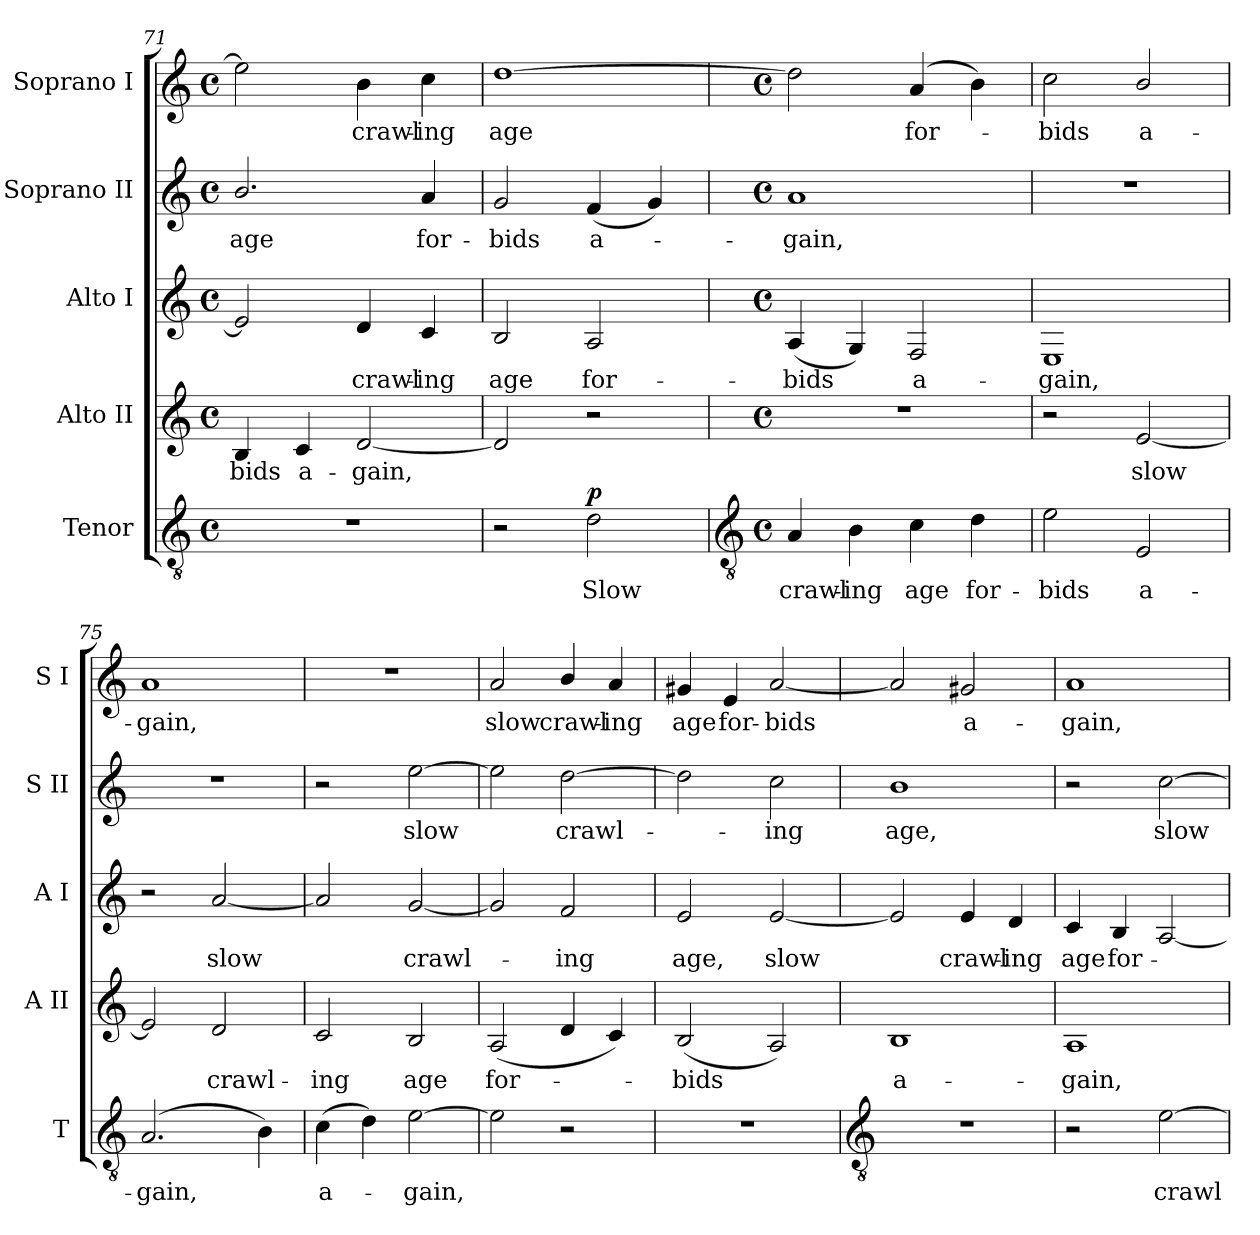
**kern	**text	**dynam	**kern	**text	**kern	**text	**kern	**text	**kern	**text
*part5	*part5	*part5	*part4	*part4	*part3	*part3	*part2	*part2	*part1	*part1
*staff5	*staff5	*staff5	*staff4	*staff4	*staff3	*staff3	*staff2	*staff2	*staff1	*staff1
*I"Tenor	*	*	*I"Alto II	*	*I"Alto I	*	*I"Soprano II	*	*I"Soprano I	*
*I'T	*	*	*I'A II	*	*I'A I	*	*I'S II	*	*I'S I	*
*clefGv2	*	*	*clefG2	*	*clefG2	*	*clefG2	*	*clefG2	*
*k[]	*	*	*k[]	*	*k[]	*	*k[]	*	*k[]	*
*C:	*	*	*C:	*	*C:	*	*C:	*	*C:	*
*M4/4	*	*	*M4/4	*	*M4/4	*	*M4/4	*	*M4/4	*
*met(c)	*	*	*met(c)	*	*met(c)	*	*met(c)	*	*met(c)	*
=71	=71	=71	=71	=71	=71	=71	=71	=71	=71	=71
!	!	!	!	!LO:LY:b	!	!	!	!LO:LY:b	!	!
1r	.	.	4B	bids	2e]	.	2.b/	age	2ee]	.
!	!	!	!	!LO:LY:b	!	!	!	!	!	!
.	.	.	4c	a-	.	.	.	.	.	.
!	!	!	!	!LO:LY:b	!	!LO:LY:b	!	!	!	!LO:LY:b
.	.	.	[2d	-gain,	4d	crawl-	.	.	4b	crawl-
!	!	!	!	!	!	!LO:LY:b	!	!LO:LY:b	!	!LO:LY:b
.	.	.	.	.	4c	-ing	4a	for-	4cc	-ing
=72	=72	=72	=72	=72	=72	=72	=72	=72	=72	=72
!	!	!	!	!	!	!LO:LY:b	!	!LO:LY:b	!	!LO:LY:b
2r	.	.	2d]	.	2B	age	2g	-bids	[1dd	age
!	!LO:LY:b	!LO:DY:b	!	!	!	!LO:LY:b	!	!LO:LY:b	!	!
2d	Slow	p	2r	.	2A	for-	(<4f	a-	.	.
.	.	.	.	.	.	.	4g)	.	.	.
!!LO:LB:g=z
=73	=73	=73	=73	=73	=73	=73	=73	=73	=73	=73
*clefGv2	*	*	*	*	*	*	*	*	*	*
*M4/4	*	*	*M4/4	*	*M4/4	*	*M4/4	*	*M4/4	*
*met(c)	*	*	*met(c)	*	*met(c)	*	*met(c)	*	*met(c)	*
!	!LO:LY:b	!	!	!	!	!LO:LY:b	!	!LO:LY:b	!	!
4A	crawl-	.	1r	.	(<4A	-bids	1a	gain,	2dd]	.
!	!LO:LY:b	!	!	!	!	!	!	!	!	!
4B	-ing	.	.	.	4G)	.	.	.	.	.
!	!LO:LY:b	!	!	!	!	!LO:LY:b	!	!	!	!LO:LY:b
4c	age	.	.	.	2F	a-	.	.	(<4a	for-
!	!LO:LY:b	!	!	!	!	!	!	!	!	!
4d	for-	.	.	.	.	.	.	.	4b)	.
=74	=74	=74	=74	=74	=74	=74	=74	=74	=74	=74
!	!LO:LY:b	!	!	!	!	!LO:LY:b	!	!	!	!LO:LY:b
2e	-bids	.	2r	.	1E	-gain,	1r	.	2cc	bids
!	!LO:LY:b	!	!	!LO:LY:b	!	!	!	!	!	!LO:LY:b
2E	a-	.	[2e	slow	.	.	.	.	2b/	a-
=75	=75	=75	=75	=75	=75	=75	=75	=75	=75	=75
!	!LO:LY:b	!	!	!	!	!	!	!	!	!LO:LY:b
(<2.A	-gain,	.	2e]	.	2r	.	1r	.	1a	-gain,
!	!	!	!	!LO:LY:b	!	!LO:LY:b	!	!	!	!
.	.	.	2d	crawl-	[2a	slow	.	.	.	.
4B)	.	.	.	.	.	.	.	.	.	.
=76	=76	=76	=76	=76	=76	=76	=76	=76	=76	=76
!	!LO:LY:b	!	!	!LO:LY:b	!	!	!	!	!	!
(>4c	a-	.	2c	-ing	2a]	.	2r	.	1r	.
4d)	.	.	.	.	.	.	.	.	.	.
!	!LO:LY:b	!	!	!LO:LY:b	!	!LO:LY:b	!	!LO:LY:b	!	!
[2e	gain,	.	2B	age	[2g	crawl-	[2ee	slow	.	.
=77	=77	=77	=77	=77	=77	=77	=77	=77	=77	=77
!	!	!	!	!LO:LY:b	!	!	!	!	!	!LO:LY:b
2e]	.	.	(<2A	for-	2g]	.	2ee]	.	2a	slow
!	!	!	!	!	!	!LO:LY:b	!	!LO:LY:b	!	!LO:LY:b
2r	.	.	4d	.	2f	ing	[2dd	crawl-	4b/	crawl-
!	!	!	!	!	!	!	!	!	!	!LO:LY:b
.	.	.	4c)	.	.	.	.	.	4a	-ing
=78	=78	=78	=78	=78	=78	=78	=78	=78	=78	=78
!	!	!	!	!LO:LY:b	!	!LO:LY:b	!	!	!	!LO:LY:b
1r	.	.	(<2B	bids	2e	age,	2dd]	.	4g#X	age
!	!	!	!	!	!	!	!	!	!	!LO:LY:b
.	.	.	.	.	.	.	.	.	4e	for-
!	!	!	!	!	!	!LO:LY:b	!	!LO:LY:b	!	!LO:LY:b
.	.	.	2A)	.	[2e	slow	2cc	ing	[2a	-bids
!!LO:LB:g=z
=79	=79	=79	=79	=79	=79	=79	=79	=79	=79	=79
*clefGv2	*	*	*	*	*	*	*	*	*	*
!	!	!	!	!LO:LY:b	!	!	!	!LO:LY:b	!	!
1r	.	.	1B	a-	2e]	.	1b	age,	2a]	.
!	!	!	!	!	!	!LO:LY:b	!	!	!	!LO:LY:b
.	.	.	.	.	4e	crawl-	.	.	2g#X	a-
!	!	!	!	!	!	!LO:LY:b	!	!	!	!
.	.	.	.	.	4d	-ing	.	.	.	.
=80	=80	=80	=80	=80	=80	=80	=80	=80	=80	=80
!	!	!	!	!LO:LY:b	!	!LO:LY:b	!	!	!	!LO:LY:b
2r	.	.	1A	-gain,	4c	age	2r	.	1a	-gain,
!	!	!	!	!	!	!LO:LY:b	!	!	!	!
.	.	.	.	.	4B	for-	.	.	.	.
!	!LO:LY:b	!	!	!	!	!	!	!LO:LY:b	!	!
[2e	crawl-	.	.	.	[2A	.	[2cc	slow	.	.
=	=	=	=	=	=	=	=	=	=	=
*-	*-	*-	*-	*-	*-	*-	*-	*-	*-	*-
